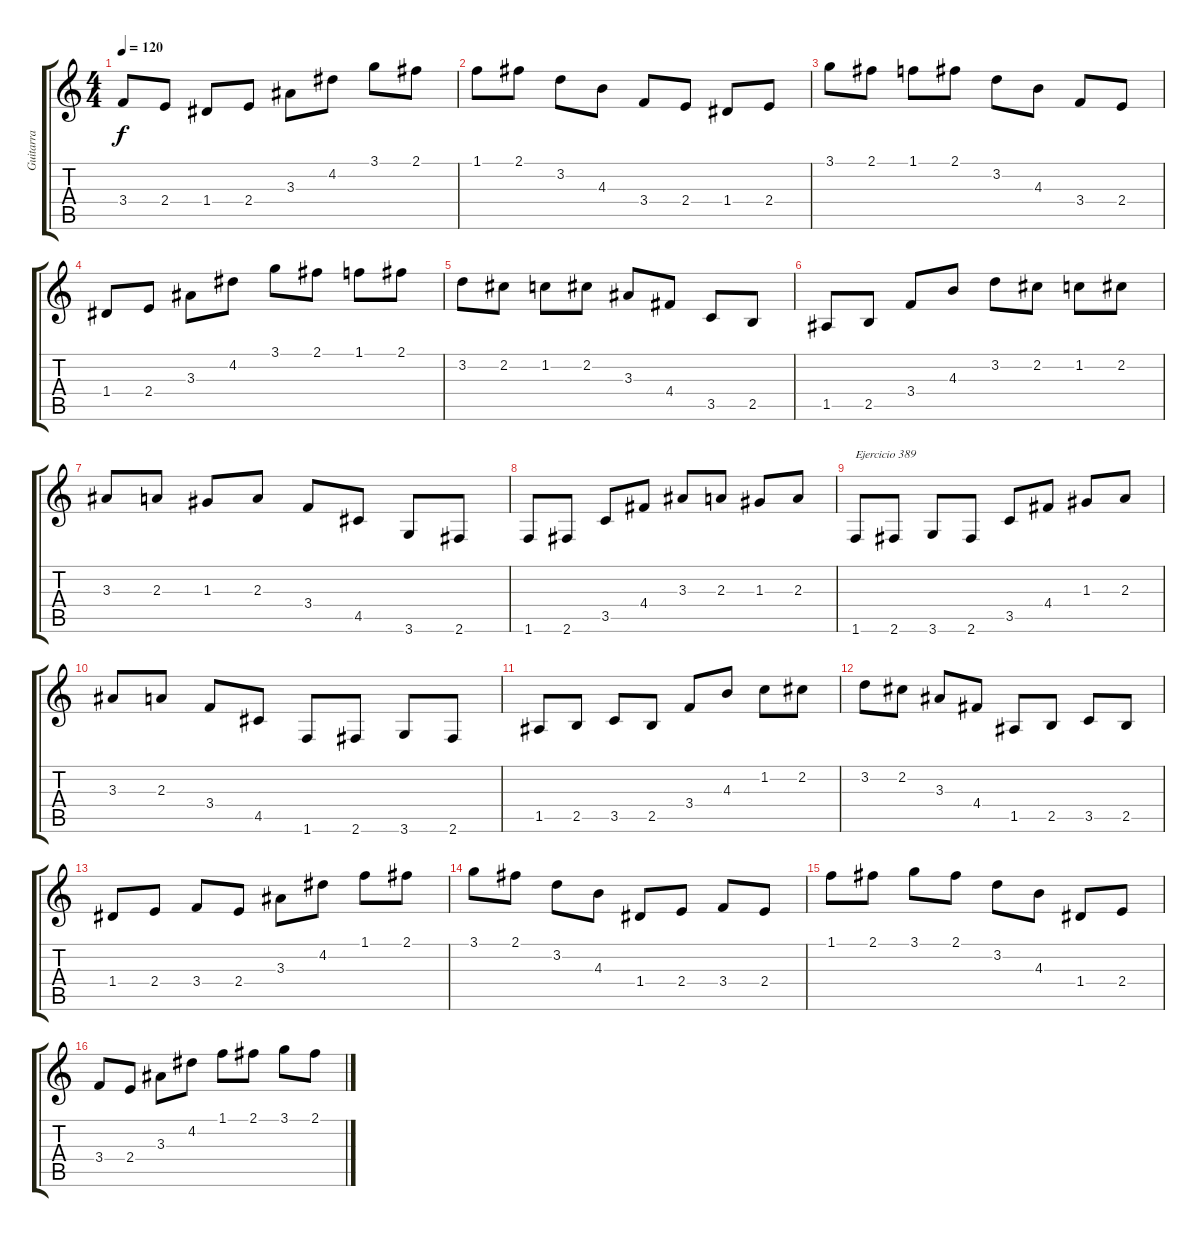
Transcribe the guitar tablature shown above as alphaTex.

\track ("Guitarra" "Guitarra") {instrument acousticguitarnylon}
\staff {score tabs}
\tuning (E4 B3 G3 D3 A2 E2) {hide}
\ts (4 4)
\tempo 120
\clef g2
\ks c
3.4.8{dy f} 2.4.8 1.4.8 2.4.8 3.3.8 4.2.8 3.1.8 2.1.8 |
1.1.8 2.1.8 3.2.8 4.3.8 3.4.8 2.4.8 1.4.8 2.4.8 |
3.1.8 2.1.8 1.1.8 2.1.8 3.2.8 4.3.8 3.4.8 2.4.8 |
1.4.8 2.4.8 3.3.8 4.2.8 3.1.8 2.1.8 1.1.8 2.1.8 |
3.2.8 2.2.8 1.2.8 2.2.8 3.3.8 4.4.8 3.5.8 2.5.8 |
1.5.8 2.5.8 3.4.8 4.3.8 3.2.8 2.2.8 1.2.8 2.2.8 |
3.3.8 2.3.8 1.3.8 2.3.8 3.4.8 4.5.8 3.6.8 2.6.8 |
1.6.8 2.6.8 3.5.8 4.4.8 3.3.8 2.3.8 1.3.8 2.3.8 |
1.6.8{txt "Ejercicio 389"} 2.6.8 3.6.8 2.6.8 3.5.8 4.4.8 1.3.8 2.3.8 |
3.3.8 2.3.8 3.4.8 4.5.8 1.6.8 2.6.8 3.6.8 2.6.8 |
1.5.8 2.5.8 3.5.8 2.5.8 3.4.8 4.3.8 1.2.8 2.2.8 |
3.2.8 2.2.8 3.3.8 4.4.8 1.5.8 2.5.8 3.5.8 2.5.8 |
1.4.8 2.4.8 3.4.8 2.4.8 3.3.8 4.2.8 1.1.8 2.1.8 |
3.1.8 2.1.8 3.2.8 4.3.8 1.4.8 2.4.8 3.4.8 2.4.8 |
1.1.8 2.1.8 3.1.8 2.1.8 3.2.8 4.3.8 1.4.8 2.4.8 |
3.4.8 2.4.8 3.3.8 4.2.8 1.1.8 2.1.8 3.1.8 2.1.8
